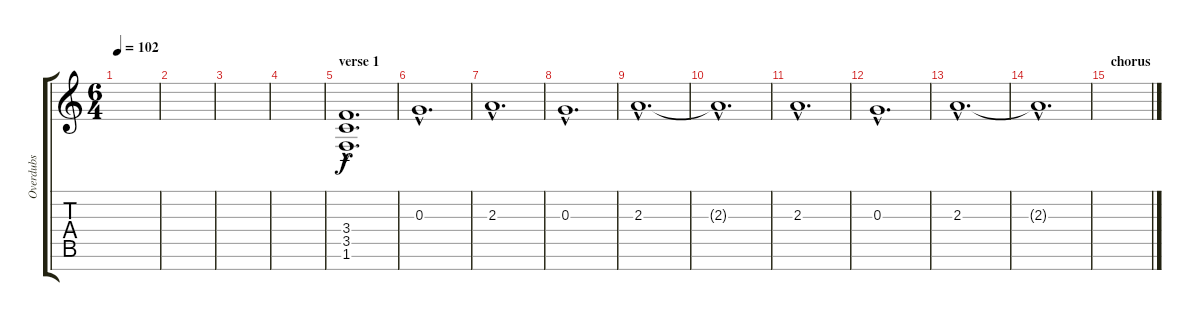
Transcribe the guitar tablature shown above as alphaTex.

\track ("Overdubs" "Overdubs") {instrument distortionguitar}
\staff {score tabs}
\tuning (E4 B3 G3 D3 A2 E2 B1) {hide}
\ts (6 4)
\tempo 102
\clef g2
\ks c
|
|
|
|
\section ("" "verse 1")
(3.4{hac} 3.5{hac} 1.6{hac}).1{d volume 5} |
0.3{hac}.1{d volume 11 instrument stringensemble2} |
2.3{hac}.1{d} |
0.3{hac}.1{d} |
2.3{hac}.1{d} |
2.3{hac t}.1{d} |
2.3{hac}.1{d} |
0.3{hac}.1{d} |
2.3{hac}.1{d} |
2.3{hac t}.1{d} |
\section ("" "chorus")
